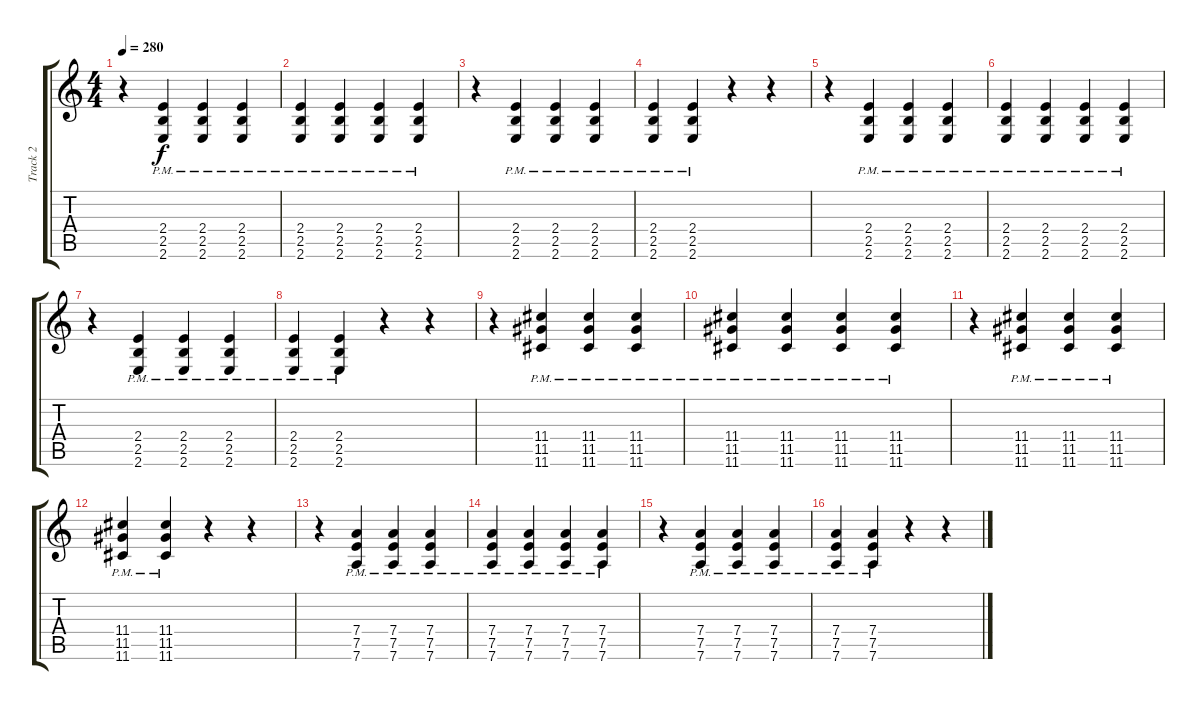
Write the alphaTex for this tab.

\track ("Track 2" "Track 2") {instrument distortionguitar}
\staff {score tabs}
\tuning (E4 B3 G3 D3 A2 D2) {hide}
\ts (4 4)
\tempo 280
\clef g2
\ks c
r.4{dy f} (2.4{pm} 2.5{pm} 2.6{pm}).4 (2.4{pm} 2.5{pm} 2.6{pm}).4 (2.4{pm} 2.5{pm} 2.6{pm}).4 |
(2.4{pm} 2.5{pm} 2.6{pm}).4 (2.4{pm} 2.5{pm} 2.6{pm}).4 (2.4{pm} 2.5{pm} 2.6{pm}).4 (2.4{pm} 2.5{pm} 2.6{pm}).4 |
r.4 (2.4{pm} 2.5{pm} 2.6{pm}).4 (2.4{pm} 2.5{pm} 2.6{pm}).4 (2.4{pm} 2.5{pm} 2.6{pm}).4 |
(2.4{pm} 2.5{pm} 2.6{pm}).4 (2.4{pm} 2.5{pm} 2.6{pm}).4 r.4 r.4 |
r.4 (2.4{pm} 2.5{pm} 2.6{pm}).4 (2.4{pm} 2.5{pm} 2.6{pm}).4 (2.4{pm} 2.5{pm} 2.6{pm}).4 |
(2.4{pm} 2.5{pm} 2.6{pm}).4 (2.4{pm} 2.5{pm} 2.6{pm}).4 (2.4{pm} 2.5{pm} 2.6{pm}).4 (2.4{pm} 2.5{pm} 2.6{pm}).4 |
r.4 (2.4{pm} 2.5{pm} 2.6{pm}).4 (2.4{pm} 2.5{pm} 2.6{pm}).4 (2.4{pm} 2.5{pm} 2.6{pm}).4 |
(2.4{pm} 2.5{pm} 2.6{pm}).4 (2.4{pm} 2.5{pm} 2.6{pm}).4 r.4 r.4 |
r.4 (11.4{pm} 11.5{pm} 11.6{pm}).4 (11.4{pm} 11.5{pm} 11.6{pm}).4 (11.4{pm} 11.5{pm} 11.6{pm}).4 |
(11.4{pm} 11.5{pm} 11.6{pm}).4 (11.4{pm} 11.5{pm} 11.6{pm}).4 (11.4{pm} 11.5{pm} 11.6{pm}).4 (11.4{pm} 11.5{pm} 11.6{pm}).4 |
r.4 (11.4{pm} 11.5{pm} 11.6{pm}).4 (11.4{pm} 11.5{pm} 11.6{pm}).4 (11.4{pm} 11.5{pm} 11.6{pm}).4 |
(11.4{pm} 11.5{pm} 11.6{pm}).4 (11.4{pm} 11.5{pm} 11.6{pm}).4 r.4 r.4 |
r.4 (7.4{pm} 7.5{pm} 7.6{pm}).4 (7.4{pm} 7.5{pm} 7.6{pm}).4 (7.4{pm} 7.5{pm} 7.6{pm}).4 |
(7.4{pm} 7.5{pm} 7.6{pm}).4 (7.4{pm} 7.5{pm} 7.6{pm}).4 (7.4{pm} 7.5{pm} 7.6{pm}).4 (7.4{pm} 7.5{pm} 7.6{pm}).4 |
r.4 (7.4{pm} 7.5{pm} 7.6{pm}).4 (7.4{pm} 7.5{pm} 7.6{pm}).4 (7.4{pm} 7.5{pm} 7.6{pm}).4 |
(7.4{pm} 7.5{pm} 7.6{pm}).4 (7.4{pm} 7.5{pm} 7.6{pm}).4 r.4 r.4
